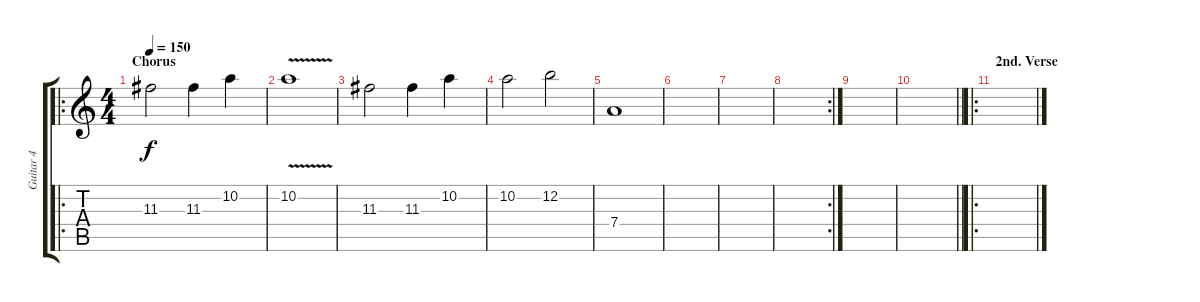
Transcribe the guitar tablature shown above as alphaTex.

\track ("Guitar 4" "Guitar 4") {instrument overdrivenguitar}
\staff {score tabs}
\tuning (E4 B3 G3 D3 A2 E2) {hide}
\ro
\ts (4 4)
\section ("" "Chorus")
\tempo 150
\clef g2
\ks c
11.3.2{dy f} 11.3.4 10.2.4 |
10.2{v}.1 |
11.3.2 11.3.4 10.2.4 |
10.2.2 12.2.2 |
7.4.1 |
|
|
\rc 2
|
|
\barLineRight lightlight
|
\ro
\section ("" "2nd. Verse")
